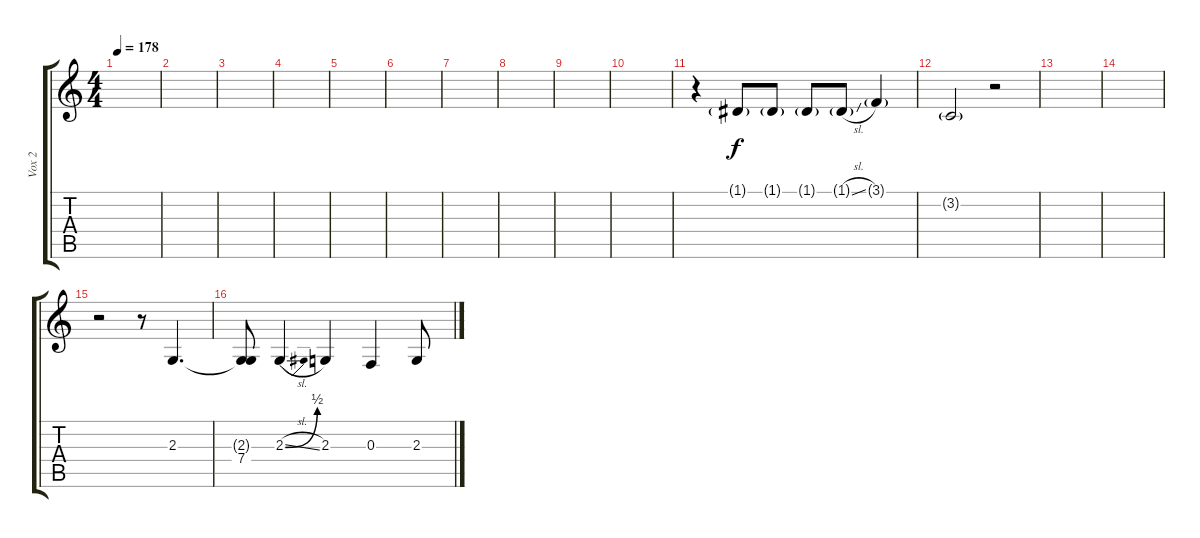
\track ("Vox 2" "Vox 2") {instrument clarinet}
\staff {score tabs}
\tuning (D4 A3 F3 C3 G2 C2) {hide}
\ts (4 4)
\tempo 178
\clef g2
\ks c
|
|
|
|
|
|
|
|
|
|
r.4 1.1{g}.8 1.1{g}.8 1.1{g}.8 1.1{sl g}.8 3.1{g}.4 |
3.2{g}.2 r.2 |
|
|
r.2 r.8 2.3.4{d} |
(2.3{t} 7.4).8 2.3{be (bend 0 0 60 2) sl}.4 2.3.4 0.3.4 2.3.8
